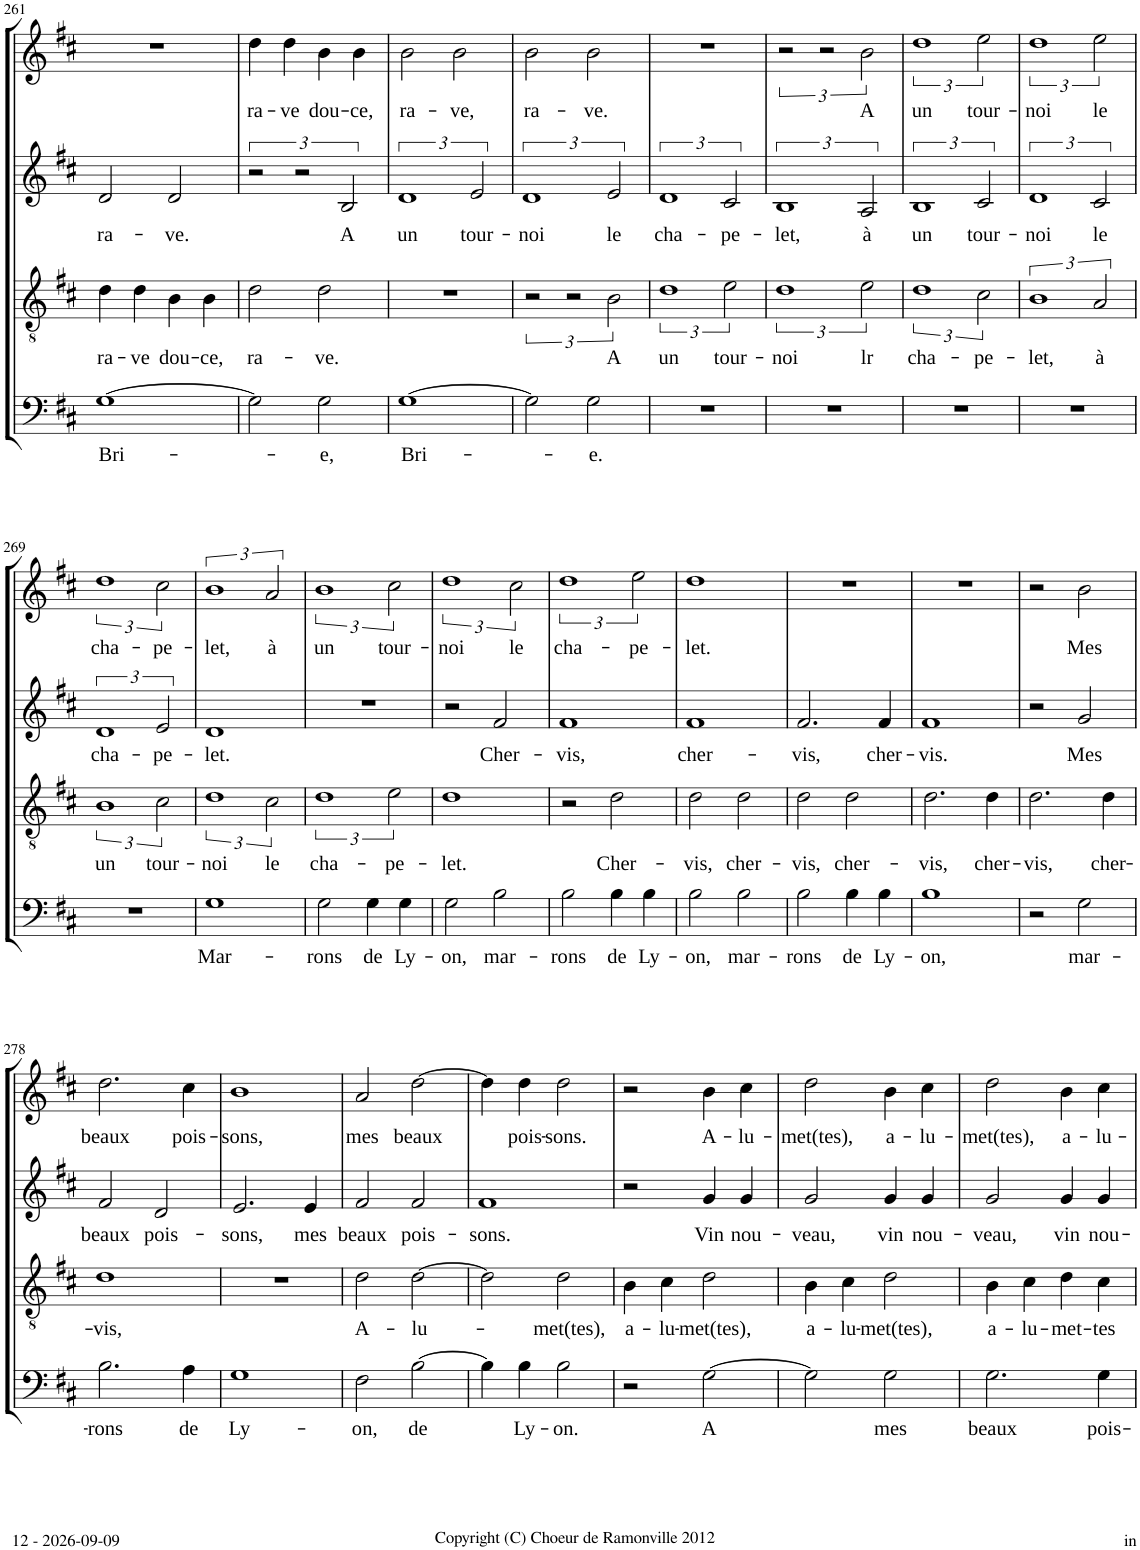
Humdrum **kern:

**kern	**text	**kern	**text	**kern	**text	**kern	**text
*part4	*part4	*part3	*part3	*part2	*part2	*part1	*part1
*staff4	*staff4	*staff3	*staff3	*staff2	*staff2	*staff1	*staff1
*I"Basse	*	*I"Ténor	*	*I"Alto	*	*I"Soprano	*
*I'B	*	*I'T	*	*	*	*I'S	*
!!LO:PB:g=z
*clefF4	*	*clefGv2	*	*clefG2	*	*clefG2	*
*k[f#c#]	*	*k[f#c#]	*	*k[f#c#]	*	*k[f#c#]	*
*M4/4	*	*M4/4	*	*M4/4	*	*M4/4	*
*met(c|)	*	*met(c|)	*	*met(c|)	*	*met(c|)	*
=261	=261	=261	=261	=261	=261	=261	=261
!	!LO:LY:b	!	!LO:LY:b	!	!LO:LY:b	!	!
[1G	Bri-	4d\	ra-	2d/	ra-	1r	.
!	!	!	!LO:LY:b	!	!	!	!
.	.	4d\	-ve	.	.	.	.
!	!	!	!LO:LY:b	!	!LO:LY:b	!	!
.	.	4B\	dou-	2d/	-ve.	.	.
!	!	!	!LO:LY:b	!	!	!	!
.	.	4B\	-ce,	.	.	.	.
=262	=262	=262	=262	=262	=262	=262	=262
!	!	!	!LO:LY:b	!	!	!	!LO:LY:b
2G\]	.	2d\	ra-	3r	.	4dd\	ra-
!	!	!	!	!	!	!	!LO:LY:b
.	.	.	.	.	.	4dd\	-ve
.	.	.	.	3r	.	.	.
!	!LO:LY:b	!	!LO:LY:b	!	!	!	!LO:LY:b
2G\	-e,	2d\	-ve.	.	.	4b\	dou-
!	!	!	!	!	!LO:LY:b	!	!
.	.	.	.	3B/	A	.	.
!	!	!	!	!	!	!	!LO:LY:b
.	.	.	.	.	.	4b\	-ce,
=263	=263	=263	=263	=263	=263	=263	=263
!	!LO:LY:b	!	!	!	!LO:LY:b	!	!LO:LY:b
[1G	Bri-	1r	.	3%2d	un	2b\	ra-
!	!	!	!	!	!	!	!LO:LY:b
.	.	.	.	.	.	2b\	-ve,
!	!	!	!	!	!LO:LY:b	!	!
.	.	.	.	3e/	tour-	.	.
=264	=264	=264	=264	=264	=264	=264	=264
!	!	!	!	!	!LO:LY:b	!	!LO:LY:b
2G\]	.	3r	.	3%2d	-noi	2b\	ra-
.	.	3r	.	.	.	.	.
!	!LO:LY:b	!	!	!	!	!	!LO:LY:b
2G\	-e.	.	.	.	.	2b\	-ve.
!	!	!	!LO:LY:b	!	!LO:LY:b	!	!
.	.	3B\	A	3e/	le	.	.
=265	=265	=265	=265	=265	=265	=265	=265
!	!	!	!LO:LY:b	!	!LO:LY:b	!	!
1r	.	3%2d	un	3%2d	cha-	1r	.
!	!	!	!LO:LY:b	!	!LO:LY:b	!	!
.	.	3e\	tour-	3c#/	-pe-	.	.
=266	=266	=266	=266	=266	=266	=266	=266
!	!	!	!LO:LY:b	!	!LO:LY:b	!	!
1r	.	3%2d	-noi	3%2B	-let,	3r	.
.	.	.	.	.	.	3r	.
!	!	!	!LO:LY:b	!	!LO:LY:b	!	!LO:LY:b
.	.	3e\	lr	3A/	à	3b\	A
=267	=267	=267	=267	=267	=267	=267	=267
!	!	!	!LO:LY:b	!	!LO:LY:b	!	!LO:LY:b
1r	.	3%2d	cha-	3%2B	un	3%2dd	un
!	!	!	!LO:LY:b	!	!LO:LY:b	!	!LO:LY:b
.	.	3c#\	-pe-	3c#/	tour-	3ee\	tour-
=268	=268	=268	=268	=268	=268	=268	=268
!	!	!	!LO:LY:b	!	!LO:LY:b	!	!LO:LY:b
1r	.	3%2B	-let,	3%2d	-noi	3%2dd	-noi
!	!	!	!LO:LY:b	!	!LO:LY:b	!	!LO:LY:b
.	.	3A/	à	3c#/	le	3ee\	le
!!LO:LB:g=z
=269	=269	=269	=269	=269	=269	=269	=269
!	!	!	!LO:LY:b	!	!LO:LY:b	!	!LO:LY:b
1r	.	3%2B	un	3%2d	cha-	3%2dd	cha-
!	!	!	!LO:LY:b	!	!LO:LY:b	!	!LO:LY:b
.	.	3c#\	tour-	3e/	-pe-	3cc#\	-pe-
=270	=270	=270	=270	=270	=270	=270	=270
!	!LO:LY:b	!	!LO:LY:b	!	!LO:LY:b	!	!LO:LY:b
1G	Mar-	3%2d	-noi	1d	-let.	3%2b	-let,
!	!	!	!LO:LY:b	!	!	!	!LO:LY:b
.	.	3c#\	le	.	.	3a/	à
=271	=271	=271	=271	=271	=271	=271	=271
!	!LO:LY:b	!	!LO:LY:b	!	!	!	!LO:LY:b
2G\	-rons	3%2d	cha-	1r	.	3%2b	un
!	!LO:LY:b	!	!	!	!	!	!
4G\	de	.	.	.	.	.	.
!	!	!	!LO:LY:b	!	!	!	!LO:LY:b
.	.	3e\	-pe-	.	.	3cc#\	tour-
!	!LO:LY:b	!	!	!	!	!	!
4G\	Ly-	.	.	.	.	.	.
=272	=272	=272	=272	=272	=272	=272	=272
!	!LO:LY:b	!	!LO:LY:b	!	!	!	!LO:LY:b
2G\	-on,	1d	-let.	2r	.	3%2dd	-noi
!	!LO:LY:b	!	!	!	!LO:LY:b	!	!
2B\	mar-	.	.	2f#/	Cher-	.	.
!	!	!	!	!	!	!	!LO:LY:b
.	.	.	.	.	.	3cc#\	le
=273	=273	=273	=273	=273	=273	=273	=273
!	!LO:LY:b	!	!	!	!LO:LY:b	!	!LO:LY:b
2B\	-rons	2r	.	1f#	-vis,	3%2dd	cha-
!	!LO:LY:b	!	!LO:LY:b	!	!	!	!
4B\	de	2d\	Cher-	.	.	.	.
!	!	!	!	!	!	!	!LO:LY:b
.	.	.	.	.	.	3ee\	-pe-
!	!LO:LY:b	!	!	!	!	!	!
4B\	Ly-	.	.	.	.	.	.
=274	=274	=274	=274	=274	=274	=274	=274
!	!LO:LY:b	!	!LO:LY:b	!	!LO:LY:b	!	!LO:LY:b
2B\	-on,	2d\	-vis,	1f#	cher-	1dd	-let.
!	!LO:LY:b	!	!LO:LY:b	!	!	!	!
2B\	mar-	2d\	cher-	.	.	.	.
=275	=275	=275	=275	=275	=275	=275	=275
!	!LO:LY:b	!	!LO:LY:b	!	!LO:LY:b	!	!
2B\	-rons	2d\	-vis,	2.f#/	-vis,	1r	.
!	!LO:LY:b	!	!LO:LY:b	!	!	!	!
4B\	de	2d\	cher-	.	.	.	.
!	!LO:LY:b	!	!	!	!LO:LY:b	!	!
4B\	Ly-	.	.	4f#/	cher-	.	.
=276	=276	=276	=276	=276	=276	=276	=276
!	!LO:LY:b	!	!LO:LY:b	!	!LO:LY:b	!	!
1B	-on,	2.d\	-vis,	1f#	-vis.	1r	.
!	!	!	!LO:LY:b	!	!	!	!
.	.	4d\	cher-	.	.	.	.
=277	=277	=277	=277	=277	=277	=277	=277
!	!	!	!LO:LY:b	!	!	!	!
2r	.	2.d\	-vis,	2r	.	2r	.
!	!LO:LY:b	!	!	!	!LO:LY:b	!	!LO:LY:b
2G\	mar-	.	.	2g/	Mes	2b\	Mes
!	!	!	!LO:LY:b	!	!	!	!
.	.	4d\	cher-	.	.	.	.
!!LO:LB:g=z
=278	=278	=278	=278	=278	=278	=278	=278
!	!LO:LY:b	!	!LO:LY:b	!	!LO:LY:b	!	!LO:LY:b
2.B\	-rons	1d	-vis,	2f#/	beaux	2.dd\	beaux
!	!	!	!	!	!LO:LY:b	!	!
.	.	.	.	2d/	pois-	.	.
!	!LO:LY:b	!	!	!	!	!	!LO:LY:b
4A\	de	.	.	.	.	4cc#\	pois-
=279	=279	=279	=279	=279	=279	=279	=279
!	!LO:LY:b	!	!	!	!LO:LY:b	!	!LO:LY:b
1G	Ly-	1r	.	2.e/	-sons,	1b	-sons,
!	!	!	!	!	!LO:LY:b	!	!
.	.	.	.	4e/	mes	.	.
=280	=280	=280	=280	=280	=280	=280	=280
!	!LO:LY:b	!	!LO:LY:b	!	!LO:LY:b	!	!LO:LY:b
2F#\	-on,	2d\	A-	2f#/	beaux	2a/	mes
!	!LO:LY:b	!	!LO:LY:b	!	!LO:LY:b	!	!LO:LY:b
[2B\	de	[2d\	-lu-	2f#/	pois-	[2dd\	beaux
=281	=281	=281	=281	=281	=281	=281	=281
!	!	!	!	!	!LO:LY:b	!	!
4B\]	.	2d\]	.	1f#	-sons.	4dd\]	.
!	!LO:LY:b	!	!	!	!	!	!LO:LY:b
4B\	Ly-	.	.	.	.	4dd\	pois-
!	!LO:LY:b	!	!LO:LY:b	!	!	!	!LO:LY:b
2B\	-on.	2d\	-met(tes),	.	.	2dd\	-sons.
=282	=282	=282	=282	=282	=282	=282	=282
!	!	!	!LO:LY:b	!	!	!	!
2r	.	4B\	a-	2r	.	2r	.
!	!	!	!LO:LY:b	!	!	!	!
.	.	4c#\	-lu-	.	.	.	.
!	!LO:LY:b	!	!LO:LY:b	!	!LO:LY:b	!	!LO:LY:b
[2G\	A	2d\	-met(tes),	4g/	Vin	4b\	A-
!	!	!	!	!	!LO:LY:b	!	!LO:LY:b
.	.	.	.	4g/	nou-	4cc#\	-lu-
=283	=283	=283	=283	=283	=283	=283	=283
!	!	!	!LO:LY:b	!	!LO:LY:b	!	!LO:LY:b
2G\]	.	4B\	a-	2g/	-veau,	2dd\	-met(tes),
!	!	!	!LO:LY:b	!	!	!	!
.	.	4c#\	-lu-	.	.	.	.
!	!LO:LY:b	!	!LO:LY:b	!	!LO:LY:b	!	!LO:LY:b
2G\	mes	2d\	-met(tes),	4g/	vin	4b\	a-
!	!	!	!	!	!LO:LY:b	!	!LO:LY:b
.	.	.	.	4g/	nou-	4cc#\	-lu-
=284	=284	=284	=284	=284	=284	=284	=284
!	!LO:LY:b	!	!LO:LY:b	!	!LO:LY:b	!	!LO:LY:b
2.G\	beaux	4B\	a-	2g/	-veau,	2dd\	-met(tes),
!	!	!	!LO:LY:b	!	!	!	!
.	.	4c#\	-lu-	.	.	.	.
!	!	!	!LO:LY:b	!	!LO:LY:b	!	!LO:LY:b
.	.	4d\	-met-	4g/	vin	4b\	a-
!	!LO:LY:b	!	!LO:LY:b	!	!LO:LY:b	!	!LO:LY:b
4G\	pois-	4c#\	-tes	4g/	nou-	4cc#\	-lu-
=	=	=	=	=	=	=	=
*-	*-	*-	*-	*-	*-	*-	*-
